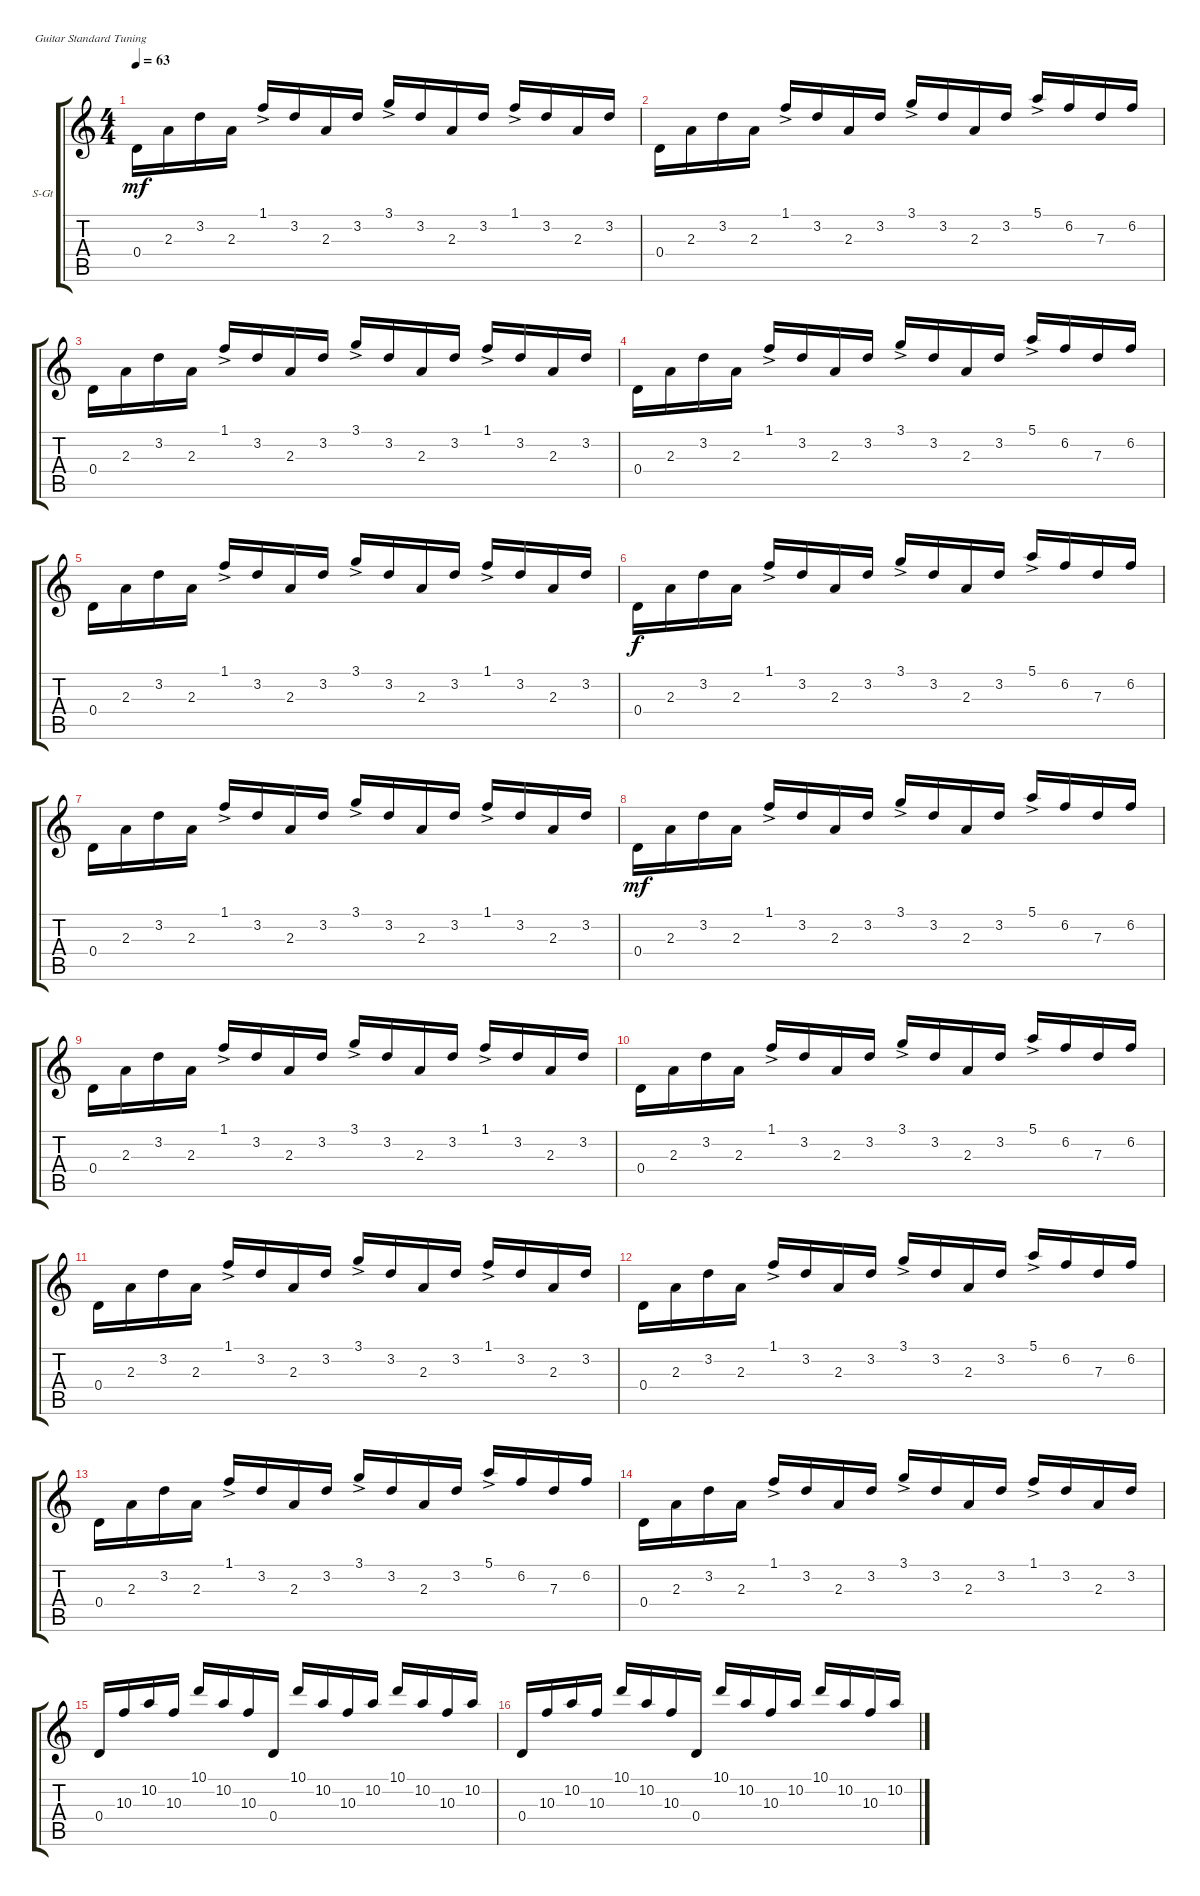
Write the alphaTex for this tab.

\defaultSystemsLayout 4
\bracketExtendMode groupsimilarinstruments
\firstSystemTrackNameOrientation horizontal
\otherSystemsTrackNameOrientation horizontal
\track ("Arpeggio Chords" "S-Gt") {instrument acousticguitarsteel}
\staff {score tabs}
\tuning (E4 B3 G3 D3 A2 E2)
\ts (4 4)
\tempo 63
\clef g2
\ks c
0.4.16{dy mf} 2.3.16 3.2.16 2.3.16 1.1{ac}.16{beam invert} 3.2.16 2.3.16 3.2.16 3.1{ac}.16{beam invert} 3.2.16 2.3.16 3.2.16 1.1{ac}.16{beam invert} 3.2.16 2.3.16 3.2.16 |
0.4.16 2.3.16 3.2.16 2.3.16 1.1{ac}.16{beam invert} 3.2.16 2.3.16 3.2.16 3.1{ac}.16{beam invert} 3.2.16 2.3.16 3.2.16 5.1{ac}.16{beam invert} 6.2.16 7.3.16 6.2.16 |
0.4.16 2.3.16 3.2.16 2.3.16 1.1{ac}.16{beam invert} 3.2.16 2.3.16 3.2.16 3.1{ac}.16{beam invert} 3.2.16 2.3.16 3.2.16 1.1{ac}.16{beam invert} 3.2.16 2.3.16 3.2.16 |
0.4.16 2.3.16 3.2.16 2.3.16 1.1{ac}.16{beam invert} 3.2.16 2.3.16 3.2.16 3.1{ac}.16{beam invert} 3.2.16 2.3.16 3.2.16 5.1{ac}.16{beam invert} 6.2.16 7.3.16 6.2.16 |
0.4.16 2.3.16 3.2.16 2.3.16 1.1{ac}.16{beam invert} 3.2.16 2.3.16 3.2.16 3.1{ac}.16{beam invert} 3.2.16 2.3.16 3.2.16 1.1{ac}.16{beam invert} 3.2.16 2.3.16 3.2.16 |
0.4.16{dy f} 2.3.16 3.2.16 2.3.16 1.1{ac}.16{beam invert} 3.2.16 2.3.16 3.2.16 3.1{ac}.16{beam invert} 3.2.16 2.3.16 3.2.16 5.1{ac}.16{beam invert} 6.2.16 7.3.16 6.2.16 |
0.4.16 2.3.16 3.2.16 2.3.16 1.1{ac}.16{beam invert} 3.2.16 2.3.16 3.2.16 3.1{ac}.16{beam invert} 3.2.16 2.3.16 3.2.16 1.1{ac}.16{beam invert} 3.2.16 2.3.16 3.2.16 |
0.4.16{dy mf} 2.3.16 3.2.16 2.3.16 1.1{ac}.16{beam invert} 3.2.16 2.3.16 3.2.16 3.1{ac}.16{beam invert} 3.2.16 2.3.16 3.2.16 5.1{ac}.16{beam invert} 6.2.16 7.3.16 6.2.16 |
0.4.16 2.3.16 3.2.16 2.3.16 1.1{ac}.16{beam invert} 3.2.16 2.3.16 3.2.16 3.1{ac}.16{beam invert} 3.2.16 2.3.16 3.2.16 1.1{ac}.16{beam invert} 3.2.16 2.3.16 3.2.16 |
0.4.16 2.3.16 3.2.16 2.3.16 1.1{ac}.16{beam invert} 3.2.16 2.3.16 3.2.16 3.1{ac}.16{beam invert} 3.2.16 2.3.16 3.2.16 5.1{ac}.16{beam invert} 6.2.16 7.3.16 6.2.16 |
0.4.16 2.3.16 3.2.16 2.3.16 1.1{ac}.16{beam invert} 3.2.16 2.3.16 3.2.16 3.1{ac}.16{beam invert} 3.2.16 2.3.16 3.2.16 1.1{ac}.16{beam invert} 3.2.16 2.3.16 3.2.16 |
0.4.16 2.3.16 3.2.16 2.3.16 1.1{ac}.16{beam invert} 3.2.16 2.3.16 3.2.16 3.1{ac}.16{beam invert} 3.2.16 2.3.16 3.2.16 5.1{ac}.16{beam invert} 6.2.16 7.3.16 6.2.16 |
0.4.16 2.3.16 3.2.16 2.3.16 1.1{ac}.16{beam invert} 3.2.16 2.3.16 3.2.16 3.1{ac}.16{beam invert} 3.2.16 2.3.16 3.2.16 5.1{ac}.16{beam invert} 6.2.16 7.3.16 6.2.16 |
0.4.16 2.3.16 3.2.16 2.3.16 1.1{ac}.16{beam invert} 3.2.16 2.3.16 3.2.16 3.1{ac}.16{beam invert} 3.2.16 2.3.16 3.2.16 1.1{ac}.16{beam invert} 3.2.16 2.3.16 3.2.16 |
0.4.16{beam invert} 10.3.16 10.2.16 10.3.16 10.1.16{beam invert} 10.2.16 10.3.16 0.4.16 10.1.16{beam invert} 10.2.16 10.3.16 10.2.16 10.1.16{beam invert} 10.2.16 10.3.16 10.2.16 |
0.4.16{beam invert} 10.3.16 10.2.16 10.3.16 10.1.16{beam invert} 10.2.16 10.3.16 0.4.16 10.1.16{beam invert} 10.2.16 10.3.16 10.2.16 10.1.16{beam invert} 10.2.16 10.3.16 10.2.16
